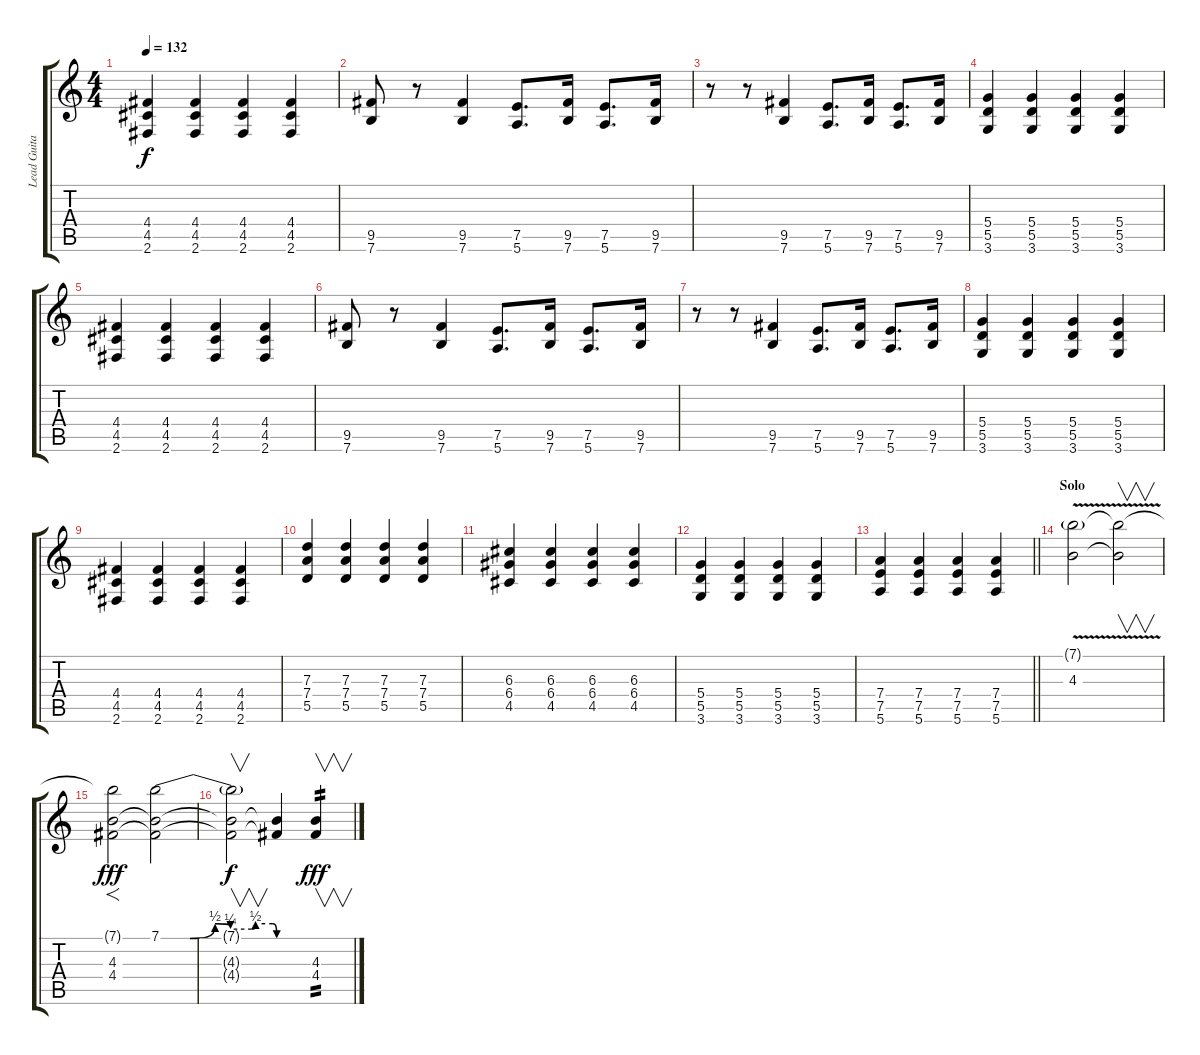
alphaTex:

\track ("Lead Guitar" "Lead Guita") {instrument distortionguitar}
\staff {score tabs}
\tuning (E4 B3 G3 D3 A2 E2) {hide}
\ts (4 4)
\tempo 132
\clef g2
\ks c
(4.4 4.5 2.6).4{dy f} (4.4 4.5 2.6).4 (4.4 4.5 2.6).4 (4.4 4.5 2.6).4 |
(9.5 7.6).8 r.8 (9.5 7.6).4 (7.5 5.6).8{d} (9.5 7.6).16 (7.5 5.6).8{d} (9.5 7.6).16 |
r.8 r.8 (9.5 7.6).4 (7.5 5.6).8{d} (9.5 7.6).16 (7.5 5.6).8{d} (9.5 7.6).16 |
(5.4 5.5 3.6).4 (5.4 5.5 3.6).4 (5.4 5.5 3.6).4 (5.4 5.5 3.6).4 |
(4.4 4.5 2.6).4 (4.4 4.5 2.6).4 (4.4 4.5 2.6).4 (4.4 4.5 2.6).4 |
(9.5 7.6).8 r.8 (9.5 7.6).4 (7.5 5.6).8{d} (9.5 7.6).16 (7.5 5.6).8{d} (9.5 7.6).16 |
r.8 r.8 (9.5 7.6).4 (7.5 5.6).8{d} (9.5 7.6).16 (7.5 5.6).8{d} (9.5 7.6).16 |
(5.4 5.5 3.6).4 (5.4 5.5 3.6).4 (5.4 5.5 3.6).4 (5.4 5.5 3.6).4 |
(4.4 4.5 2.6).4 (4.4 4.5 2.6).4 (4.4 4.5 2.6).4 (4.4 4.5 2.6).4 |
(7.3 7.4 5.5).4 (7.3 7.4 5.5).4 (7.3 7.4 5.5).4 (7.3 7.4 5.5).4 |
(6.3 6.4 4.5).4 (6.3 6.4 4.5).4 (6.3 6.4 4.5).4 (6.3 6.4 4.5).4 |
(5.4 5.5 3.6).4 (5.4 5.5 3.6).4 (5.4 5.5 3.6).4 (5.4 5.5 3.6).4 |
\barLineRight lightlight
(7.4 7.5 5.6).4 (7.4 7.5 5.6).4 (7.4 7.5 5.6).4 (7.4 7.5 5.6).4 |
\section ("" "Solo")
(7.1{v g} 4.3).2 (7.1{t} 4.3{t}).2{v} |
(7.1{t} 4.3 4.4).2{f dy fff} (7.1{be (custom 0 0 15 0 28 2 36 1 47 1 49 2 54 2 58 2 60 0)} 4.3{t} 4.4{t}).2 |
(7.1{t} 4.3{t} 4.4{t}).2{v dy f} (4.3{t} 4.4{t}).4 (4.3 4.4).4{v tp 2 dy fff}
